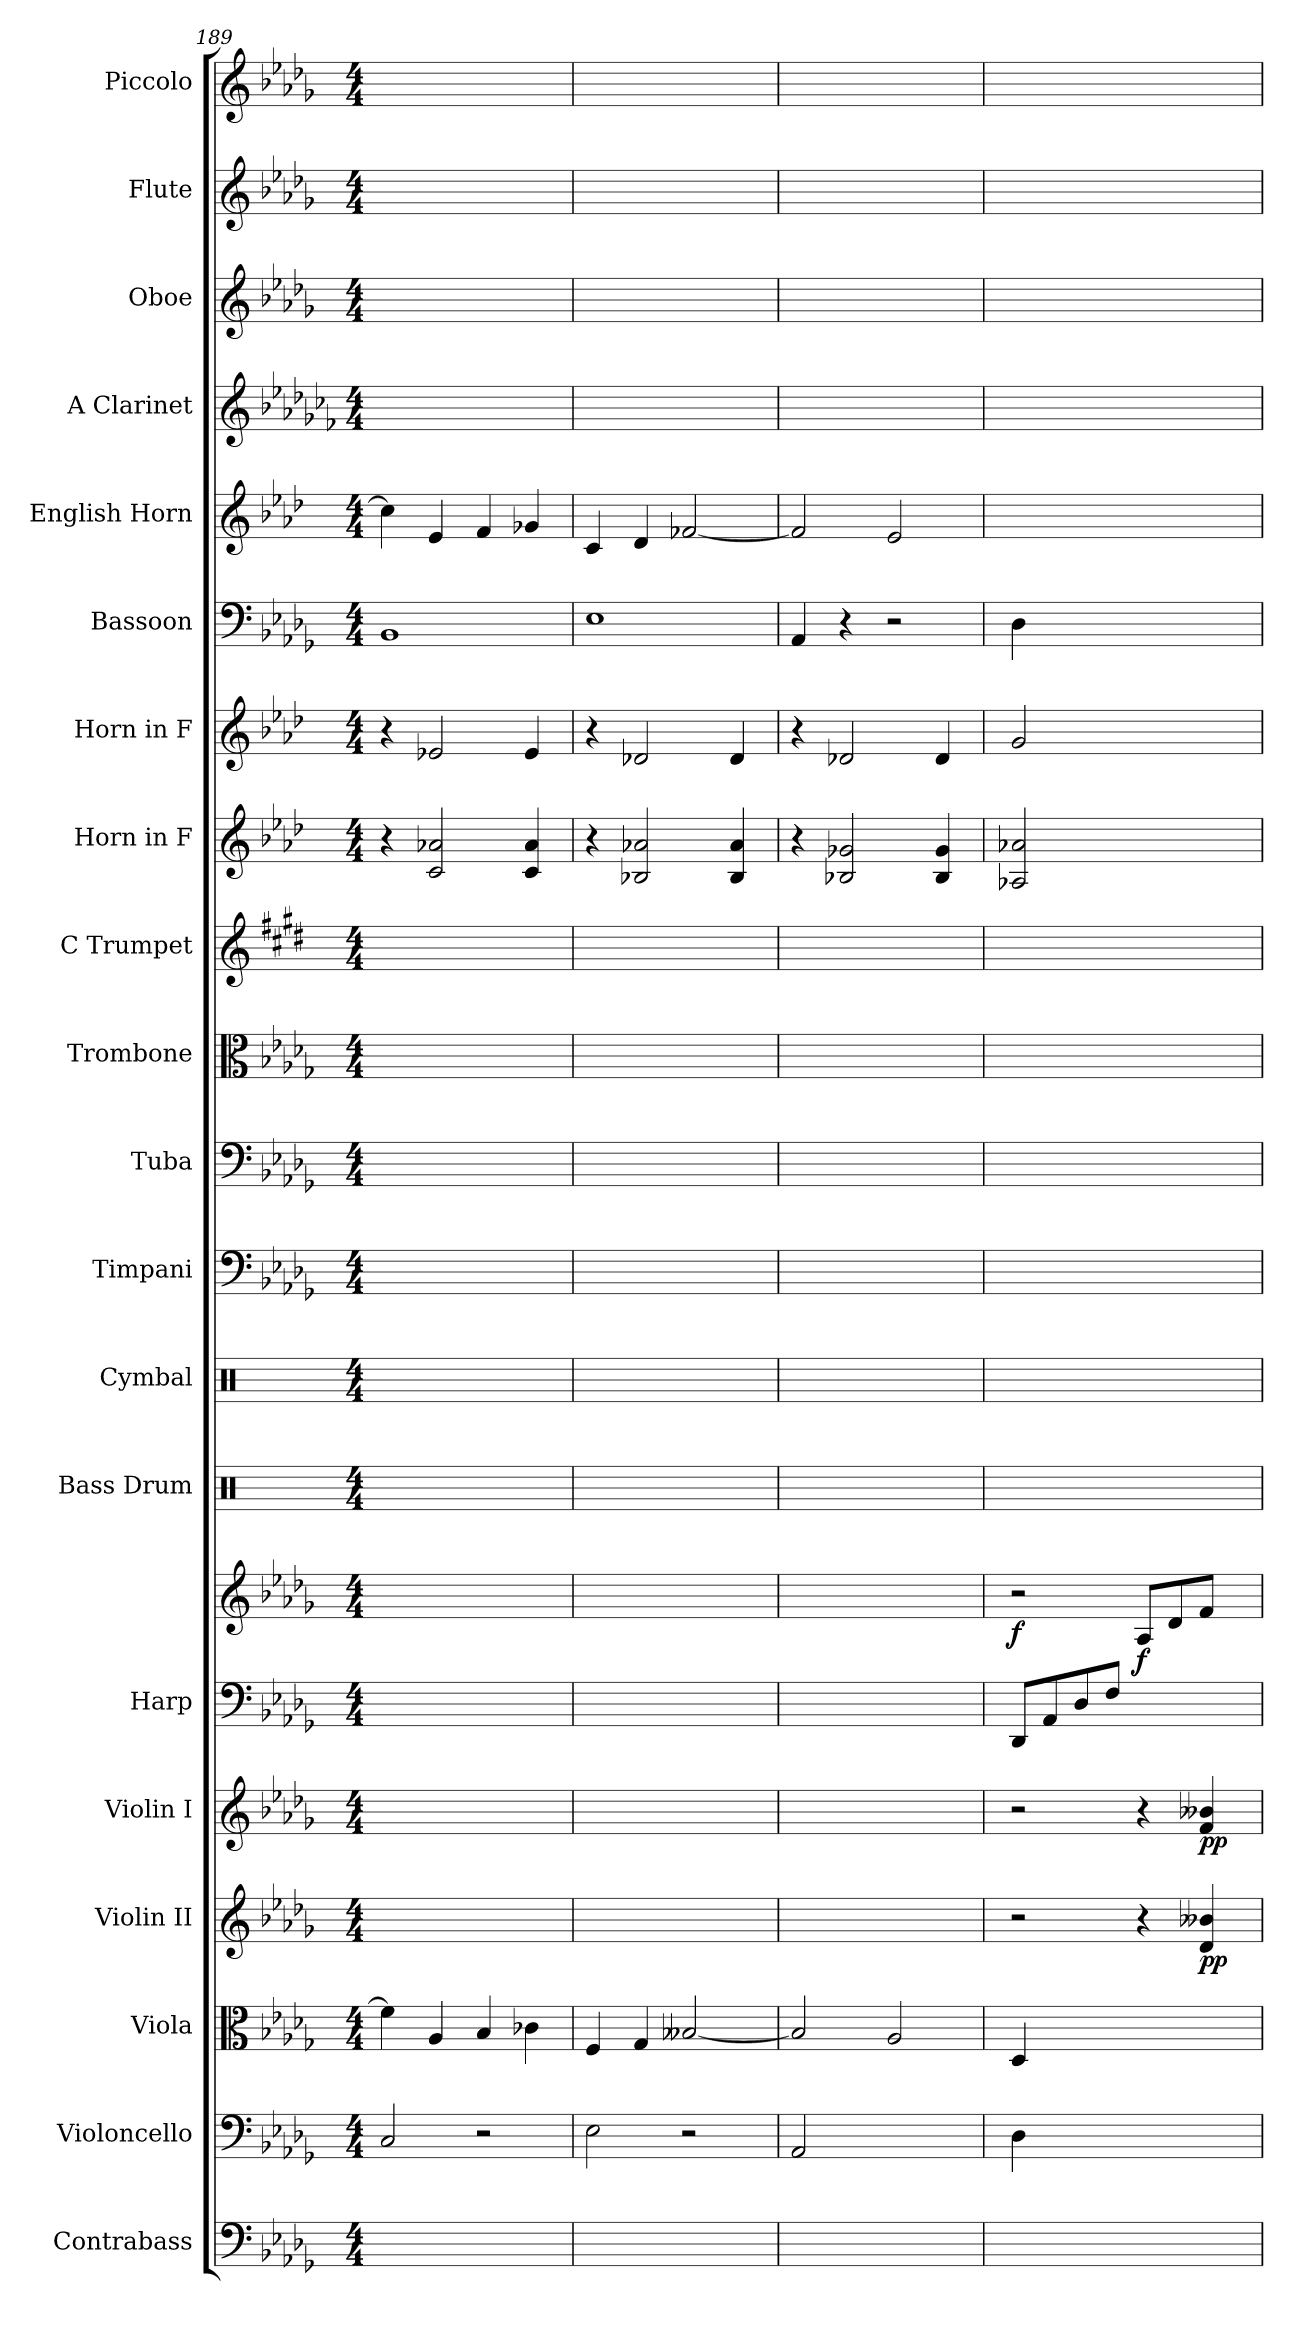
**kern	**kern	**kern	**kern	**dynam	**kern	**dynam	**kern	**kern	**dynam	**kern	**kern	**kern	**kern	**kern	**kern	**kern	**kern	**kern	**kern	**kern	**kern	**kern	**kern
*part20	*part19	*part18	*part17	*part17	*part16	*part16	*part15	*part15	*part15	*part14	*part13	*part12	*part11	*part10	*part9	*part8	*part7	*part6	*part5	*part4	*part3	*part2	*part1
*staff21	*staff20	*staff19	*staff18	*staff18	*staff17	*staff17	*staff16	*staff15	*staff15/16	*staff14	*staff13	*staff12	*staff11	*staff10	*staff9	*staff8	*staff7	*staff6	*staff5	*staff4	*staff3	*staff2	*staff1
*I"Contrabass	*I"Violoncello	*I"Viola	*I"Violin II	*	*I"Violin I	*	*I"Harp	*	*	*I"Bass Drum	*I"Cymbal	*I"Timpani	*I"Tuba	*I"Trombone	*I"C Trumpet	*I"Horn in F	*I"Horn in F	*I"Bassoon	*I"English Horn	*I"A Clarinet	*I"Oboe	*I"Flute	*I"Piccolo
*I'Cb.	*I'Vlc.	*I'Vla.	*I'Vln.II	*	*I'Vln.I	*	*I'Hrp.	*	*	*I'B. Dr.	*I'Cym.	*I'Timp.	*I'Tba.	*I'Trb.	*I'C Tpt.	*	*	*I'Bsn.	*I'E. Hn.	*I'A Cl.	*I'Ob.	*I'Fl.	*I'Picc.
*clefF4	*clefF4	*clefC3	*clefG2	*	*clefG2	*	*clefF4	*clefG2	*	*clefX	*clefX	*clefF4	*clefF4	*clefC3	*clefG2	*clefG2	*clefG2	*clefF4	*clefG2	*clefG2	*clefG2	*clefG2	*clefG2
*ITrd7c12	*	*	*	*	*	*	*	*	*	*	*	*	*	*	*	*ITrd4c7	*ITrd4c7	*	*ITrd4c7	*ITrd2c3	*	*	*ITrd-7c-12
*k[b-e-a-d-g-]	*k[b-e-a-d-g-]	*k[b-e-a-d-g-]	*k[b-e-a-d-g-]	*	*k[b-e-a-d-g-]	*	*k[b-e-a-d-g-]	*k[b-e-a-d-g-]	*	*k[]	*k[]	*k[b-e-a-d-g-]	*k[b-e-a-d-g-]	*k[b-e-a-d-g-]	*k[f#c#g#d#]	*k[b-e-a-d-g-]	*k[b-e-a-d-g-]	*k[b-e-a-d-g-]	*k[b-e-a-d-g-]	*k[b-e-a-d-]	*k[b-e-a-d-g-]	*k[b-e-a-d-g-]	*k[b-e-a-d-g-]
*M4/4	*M4/4	*M4/4	*M4/4	*	*M4/4	*	*M4/4	*M4/4	*	*M4/4	*M4/4	*M4/4	*M4/4	*M4/4	*M4/4	*M4/4	*M4/4	*M4/4	*M4/4	*M4/4	*M4/4	*M4/4	*M4/4
=189	=189	=189	=189	=189	=189	=189	=189	=189	=189	=189	=189	=189	=189	=189	=189	=189	=189	=189	=189	=189	=189	=189	=189
1ryy	2C/	4f\]	1ryy	.	1ryy	.	1ryy	1ryy	.	1ryy	1ryy	1ryy	1ryy	1ryy	1ryy	4r	4r	1BB-	4f\]	1ryy	1ryy	1ryy	1ryy
.	.	4A-/	.	.	.	.	.	.	.	.	.	.	.	.	.	2F/ 2d-X/	2A-X/	.	4A-/	.	.	.	.
.	2r	4B-/	.	.	.	.	.	.	.	.	.	.	.	.	.	.	.	.	4B-/	.	.	.	.
.	.	4c-X\	.	.	.	.	.	.	.	.	.	.	.	.	.	4F/ 4d-/	4A-/	.	4c-X/	.	.	.	.
!!LO:PB:g=z
=190	=190	=190	=190	=190	=190	=190	=190	=190	=190	=190	=190	=190	=190	=190	=190	=190	=190	=190	=190	=190	=190	=190	=190
1ryy	2E-\	4F/	1ryy	.	1ryy	.	1ryy	1ryy	.	1ryy	1ryy	1ryy	1ryy	1ryy	1ryy	4r	4r	1E-	4F/	1ryy	1ryy	1ryy	1ryy
.	.	4G-/	.	.	.	.	.	.	.	.	.	.	.	.	.	2E-X/ 2d-X/	2G-X/	.	4G-/	.	.	.	.
.	2r	[2B--X/	.	.	.	.	.	.	.	.	.	.	.	.	.	.	.	.	[2B--X/	.	.	.	.
.	.	.	.	.	.	.	.	.	.	.	.	.	.	.	.	4E-/ 4d-/	4G-/	.	.	.	.	.	.
=191	=191	=191	=191	=191	=191	=191	=191	=191	=191	=191	=191	=191	=191	=191	=191	=191	=191	=191	=191	=191	=191	=191	=191
1ryy	2AA-/	2B--/]	1ryy	.	1ryy	.	1ryy	1ryy	.	1ryy	1ryy	1ryy	1ryy	1ryy	1ryy	4r	4r	4AA-/	2B--/]	1ryy	1ryy	1ryy	1ryy
.	.	.	.	.	.	.	.	.	.	.	.	.	.	.	.	2E-X/ 2c-X/	2G-X/	4r	.	.	.	.	.
.	2ryy	2A-/	.	.	.	.	.	.	.	.	.	.	.	.	.	.	.	2r	2A-/	.	.	.	.
.	.	.	.	.	.	.	.	.	.	.	.	.	.	.	.	4E-/ 4c-/	4G-/	.	.	.	.	.	.
=192	=192	=192	=192	=192	=192	=192	=192	=192	=192	=192	=192	=192	=192	=192	=192	=192	=192	=192	=192	=192	=192	=192	=192
!	!	!	!	!	!	!	!	!	!LO:DY:b	!	!	!	!	!	!	!	!	!	!	!	!	!	!
1ryy	4D-\	4D-/	2r	.	2r	.	8DD-/L	2r	f	1ryy	1ryy	1ryy	1ryy	1ryy	1ryy	2D-X/ 2d-X/	2c/	4D-\	1ryy	1ryy	1ryy	1ryy	1ryy
.	.	.	.	.	.	.	8AA-/	.	.	.	.	.	.	.	.	.	.	.	.	.	.	.	.
.	2.ryy	2.ryy	.	.	.	.	8D-/	.	.	.	.	.	.	.	.	.	.	2.ryy	.	.	.	.	.
.	.	.	.	.	.	.	8F/J	.	.	.	.	.	.	.	.	.	.	.	.	.	.	.	.
!	!	!	!	!	!	!	!	!	!LO:DY:b	!	!	!	!	!	!	!	!	!	!	!	!	!	!
.	.	.	4r	.	4r	.	2ryy	8A-/L	f	.	.	.	.	.	.	2ryy	2ryy	.	.	.	.	.	.
.	.	.	.	.	.	.	.	8d-/	.	.	.	.	.	.	.	.	.	.	.	.	.	.	.
!	!	!	!	!LO:DY:b	!	!LO:DY:b	!	!	!	!	!	!	!	!	!	!	!	!	!	!	!	!	!
.	.	.	4d-/ 4b--X/	pp	4f/ 4b--X/	pp	.	8f/J	.	.	.	.	.	.	.	.	.	.	.	.	.	.	.
.	.	.	.	.	.	.	.	8ryy	.	.	.	.	.	.	.	.	.	.	.	.	.	.	.
=	=	=	=	=	=	=	=	=	=	=	=	=	=	=	=	=	=	=	=	=	=	=	=
*-	*-	*-	*-	*-	*-	*-	*-	*-	*-	*-	*-	*-	*-	*-	*-	*-	*-	*-	*-	*-	*-	*-	*-
